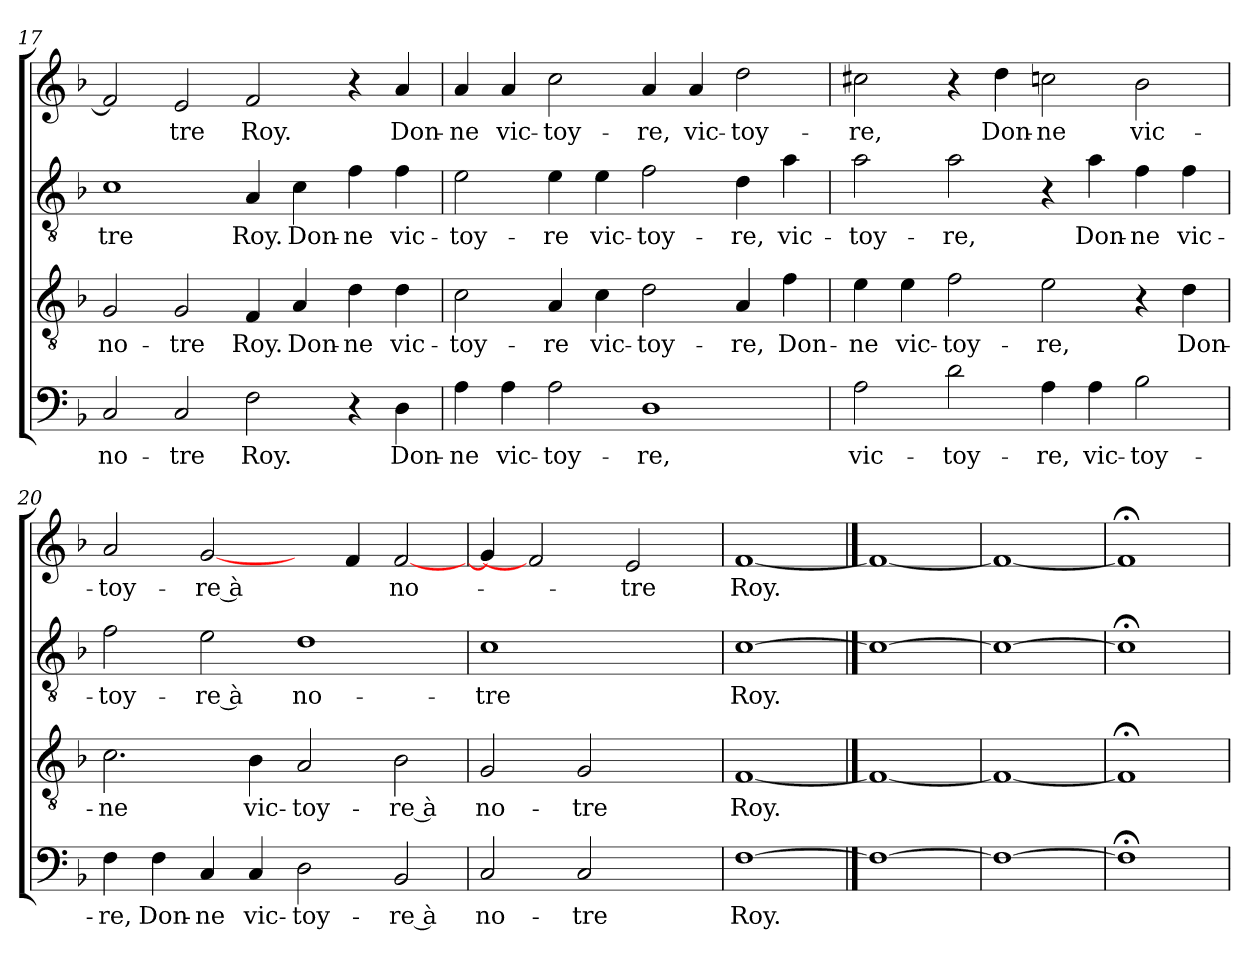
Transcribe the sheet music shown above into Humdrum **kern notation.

**kern	**text	**kern	**text	**kern	**text	**kern	**text
*part4	*part4	*part3	*part3	*part2	*part2	*part1	*part1
*staff4	*staff4	*staff3	*staff3	*staff2	*staff2	*staff1	*staff1
*clefF4	*	*clefGv2	*	*clefGv2	*	*clefG2	*
*k[b-]	*	*k[b-]	*	*k[b-]	*	*k[b-]	*
=17	=17	=17	=17	=17	=17	=17	=17
2C	no-	2G	no-	1c	-tre	2f]	.
2C	-tre	2G	-tre	.	.	2e	-tre
2F	Roy.	4F	Roy.	4A	Roy.	2f	Roy.
.	.	4A	Don-	4c	Don-	.	.
4r	.	4d	-ne	4f	-ne	4r	.
4D	Don-	4d	vic-	4f	vic-	4a	Don-
!!LO:LB:g=z
=18	=18	=18	=18	=18	=18	=18	=18
4A	-ne	2c	-toy-	2e	-toy-	4a	-ne
4A	vic-	.	.	.	.	4a	vic-
2A	-toy-	4A	-re	4e	-re	2cc	-toy-
.	.	4c	vic-	4e	vic-	.	.
1D	-re,	2d	-toy-	2f	-toy-	4a	-re,
.	.	.	.	.	.	4a	vic-
.	.	4A	-re,	4d	-re,	2dd	-toy-
.	.	4f	Don-	4a	vic-	.	.
=19	=19	=19	=19	=19	=19	=19	=19
2A	vic-	4e	-ne	2a	-toy-	2cc#X	-re,
.	.	4e	vic-	.	.	.	.
2d	-toy-	2f	-toy-	2a	-re,	4r	.
.	.	.	.	.	.	4dd	Don-
4A	-re,	2e	-re,	4r	.	2ccn	-ne
4A	vic-	.	.	4a	Don-	.	.
2B-	-toy-	4r	.	4f	-ne	2b-	vic-
.	.	4d	Don-	4f	vic-	.	.
=20	=20	=20	=20	=20	=20	=20	=20
4F	-re,	2.c	-ne	2f	-toy-	2a	-toy-
4F	Don-	.	.	.	.	.	.
4C	-ne	.	.	2e	-re à	[2g	-re à
4C	vic-	4B-	vic-	.	.	.	.
2D	-toy-	2A	-toy-	1d	no-	4ryy	.
.	.	.	.	.	.	4f	.
2BB-	-re à	2B-	-re à	.	.	[2f	no-
=21	=21	=21	=21	=21	=21	=21	=21
2C	no-	2G	no-	1c	-tre	4g]	.
.	.	.	.	.	.	2f]	.
2C	-tre	2G	-tre	.	.	.	.
.	.	.	.	.	.	2e	-tre
4ryy	.	4ryy	.	4ryy	.	.	.
=22	=22	=22	=22	=22	=22	=22	=22
[1F	Roy.	[1F	Roy.	[1c	Roy.	[1f	Roy.
==23	==23	==23	==23	==23	==23	==23	==23
1F_	.	1F_	.	1c_	.	1f_	.
=24	=24	=24	=24	=24	=24	=24	=24
1F_	.	1F_	.	1c_	.	1f_	.
=25	=25	=25	=25	=25	=25	=25	=25
1F;<]	.	1F;<]	.	1c;<]	.	1f;<]	.
=	=	=	=	=	=	=	=
*-	*-	*-	*-	*-	*-	*-	*-
